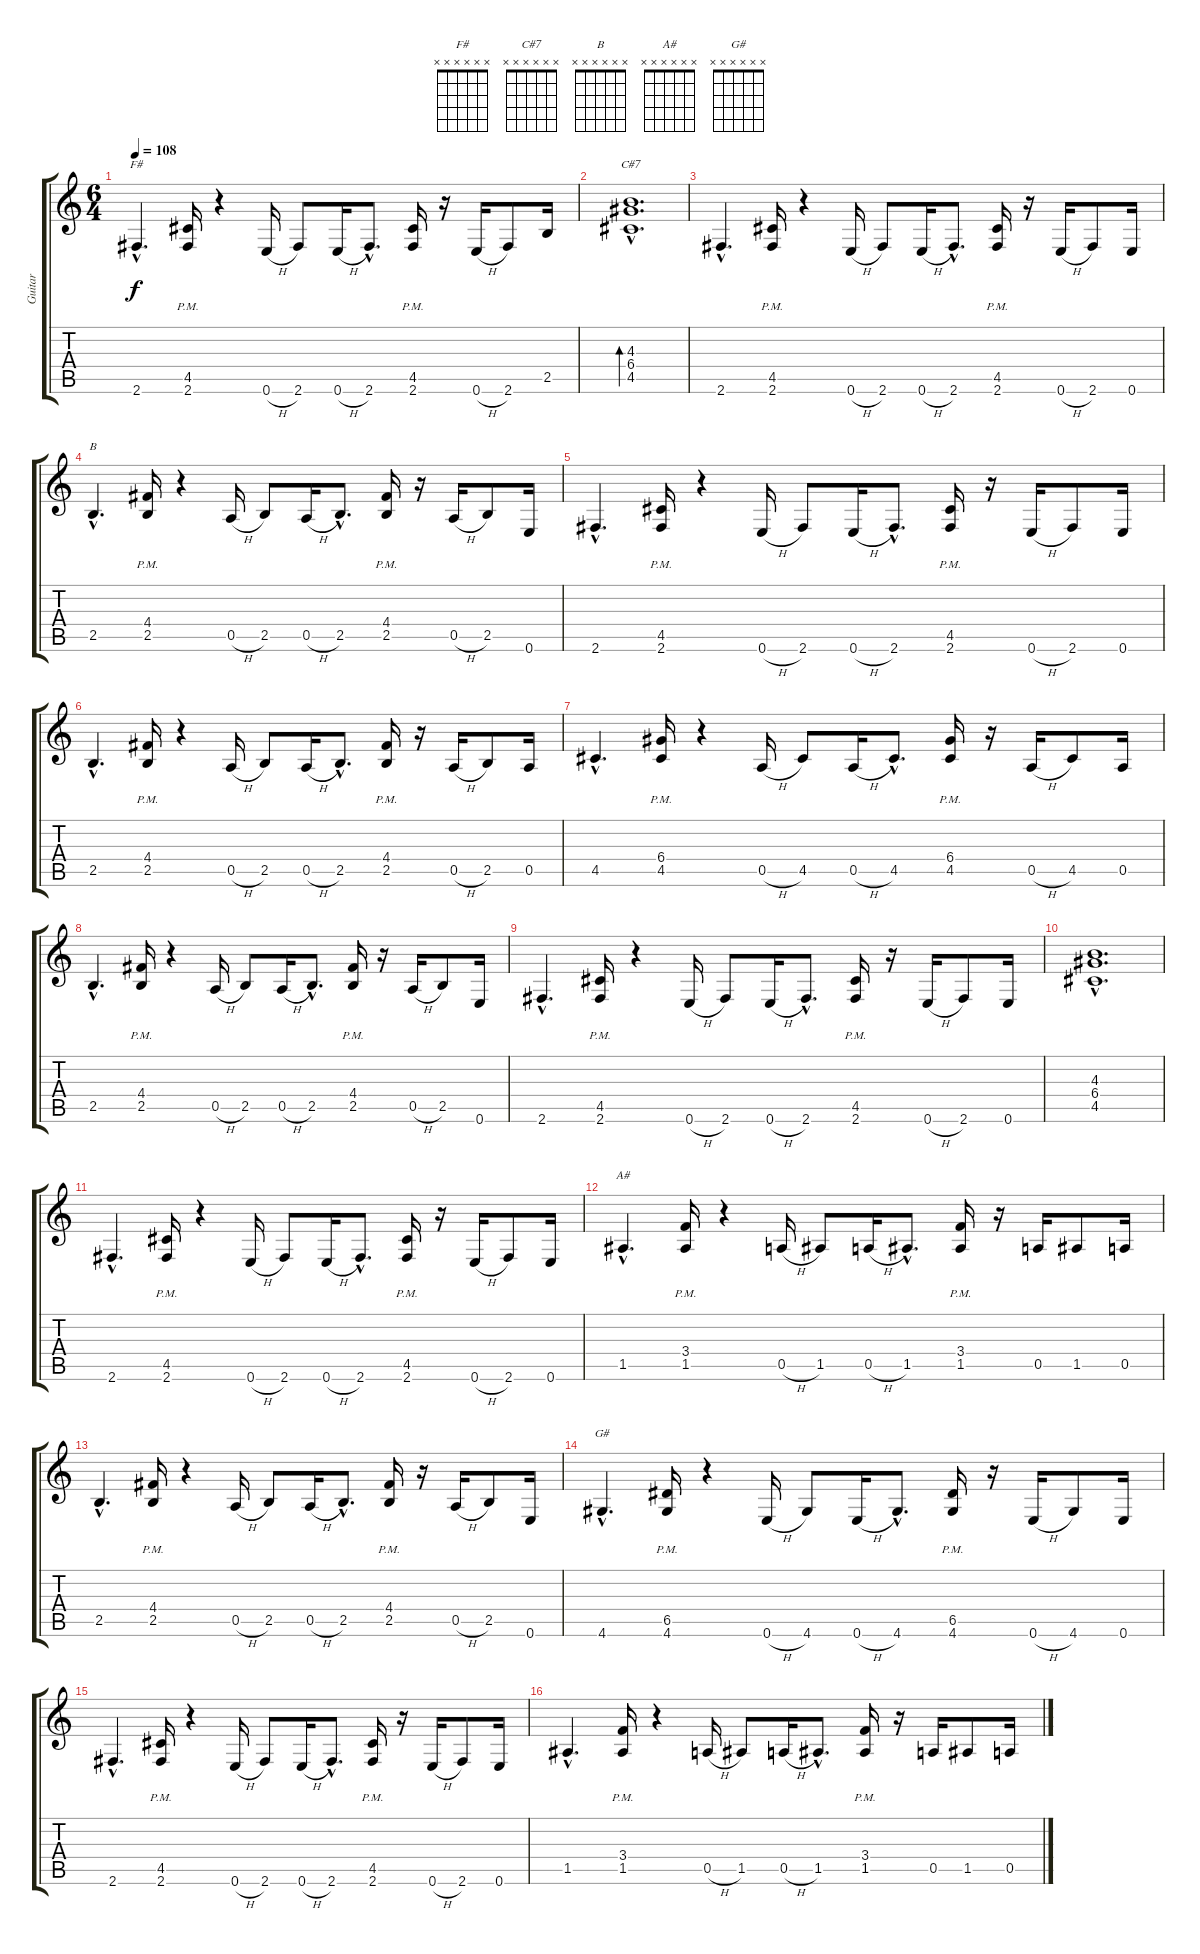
\track ("Guitar" "Guitar") {instrument acousticguitarnylon}
\staff {score tabs}
\tuning (E4 B3 G3 D3 A2 E2) {hide}
\chord ("F#" x x x x x x)
\chord ("C#7" x x x x x x)
\chord ("B" x x x x x x)
\chord ("A#" x x x x x x)
\chord ("G#" x x x x x x)
\ts (6 4)
\tempo 108
\clef g2
\ks c
2.6{hac}.4{d ch "F#" dy f} (4.5{pm} 2.6{pm}).16 r.4 0.6{h}.16 2.6.8 0.6{h}.16 2.6{hac}.8{d} (4.5{pm} 2.6{pm}).16 r.16 0.6{h}.16 2.6.8 2.5.16 |
(4.3{hac} 6.4{hac} 4.5{hac}).1{d bd 120 ch "C#7"} |
2.6{hac}.4{d} (4.5{pm} 2.6{pm}).16 r.4 0.6{h}.16 2.6.8 0.6{h}.16 2.6{hac}.8{d} (4.5{pm} 2.6{pm}).16 r.16 0.6{h}.16 2.6.8 0.6.16 |
2.5{hac}.4{d ch "B"} (4.4{pm} 2.5{pm}).16 r.4 0.5{h}.16 2.5.8 0.5{h}.16 2.5{hac}.8{d} (4.4{pm} 2.5{pm}).16 r.16 0.5{h}.16 2.5.8 0.6.16 |
2.6{hac}.4{d} (4.5{pm} 2.6{pm}).16 r.4 0.6{h}.16 2.6.8 0.6{h}.16 2.6{hac}.8{d} (4.5{pm} 2.6{pm}).16 r.16 0.6{h}.16 2.6.8 0.6.16 |
2.5{hac}.4{d} (4.4{pm} 2.5{pm}).16 r.4 0.5{h}.16 2.5.8 0.5{h}.16 2.5{hac}.8{d} (4.4{pm} 2.5{pm}).16 r.16 0.5{h}.16 2.5.8 0.5.16 |
4.5{hac}.4{d} (6.4{pm} 4.5{pm}).16 r.4 0.5{h}.16 4.5.8 0.5{h}.16 4.5{hac}.8{d} (6.4{pm} 4.5{pm}).16 r.16 0.5{h}.16 4.5.8 0.5.16 |
2.5{hac}.4{d} (4.4{pm} 2.5{pm}).16 r.4 0.5{h}.16 2.5.8 0.5{h}.16 2.5{hac}.8{d} (4.4{pm} 2.5{pm}).16 r.16 0.5{h}.16 2.5.8 0.6.16 |
2.6{hac}.4{d} (4.5{pm} 2.6{pm}).16 r.4 0.6{h}.16 2.6.8 0.6{h}.16 2.6{hac}.8{d} (4.5{pm} 2.6{pm}).16 r.16 0.6{h}.16 2.6.8 0.6.16 |
(4.3{hac} 6.4{hac} 4.5{hac}).1{d} |
2.6{hac}.4{d} (4.5{pm} 2.6{pm}).16 r.4 0.6{h}.16 2.6.8 0.6{h}.16 2.6{hac}.8{d} (4.5{pm} 2.6{pm}).16 r.16 0.6{h}.16 2.6.8 0.6.16 |
1.5{hac}.4{d ch "A#"} (3.4{pm} 1.5{pm}).16 r.4 0.5{h}.16 1.5.8 0.5{h}.16 1.5{hac}.8{d} (3.4{pm} 1.5{pm}).16 r.16 0.5.16 1.5.8 0.5.16 |
2.5{hac}.4{d} (4.4{pm} 2.5{pm}).16 r.4 0.5{h}.16 2.5.8 0.5{h}.16 2.5{hac}.8{d} (4.4{pm} 2.5{pm}).16 r.16 0.5{h}.16 2.5.8 0.6.16 |
4.6{hac}.4{d ch "G#"} (6.5{pm} 4.6{pm}).16 r.4 0.6{h}.16 4.6.8 0.6{h}.16 4.6{hac}.8{d} (6.5{pm} 4.6{pm}).16 r.16 0.6{h}.16 4.6.8 0.6.16 |
2.6{hac}.4{d} (4.5{pm} 2.6{pm}).16 r.4 0.6{h}.16 2.6.8 0.6{h}.16 2.6{hac}.8{d} (4.5{pm} 2.6{pm}).16 r.16 0.6{h}.16 2.6.8 0.6.16 |
1.5{hac}.4{d} (3.4{pm} 1.5{pm}).16 r.4 0.5{h}.16 1.5.8 0.5{h}.16 1.5{hac}.8{d} (3.4{pm} 1.5{pm}).16 r.16 0.5.16 1.5.8 0.5.16
